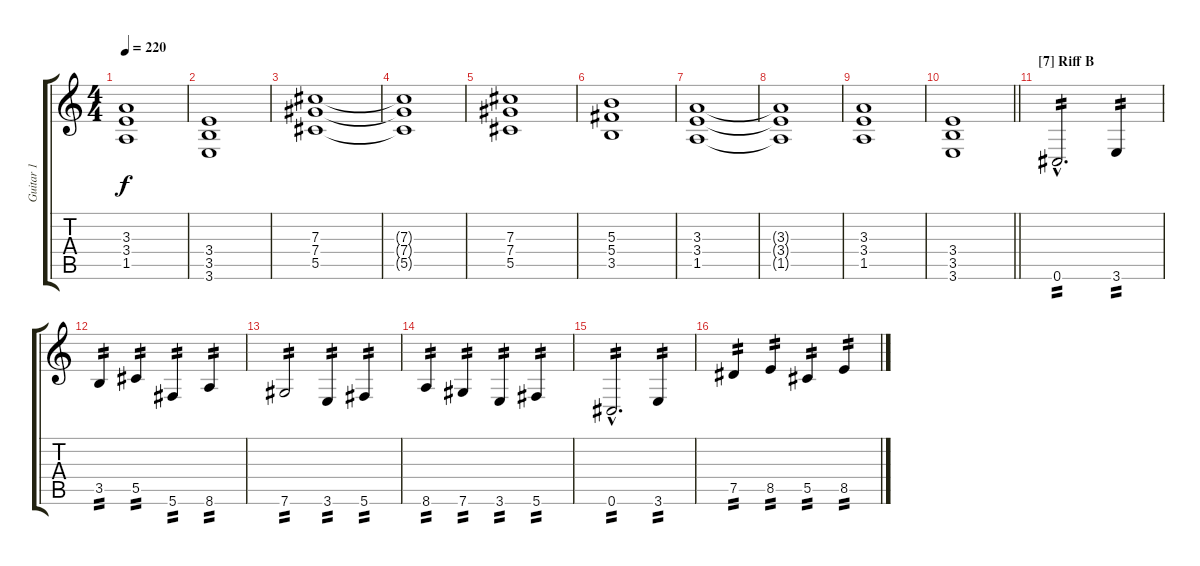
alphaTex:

\track ("Guitar 1" "Guitar 1") {instrument distortionguitar}
\staff {score tabs}
\tuning (Eb4 Bb3 Gb3 Db3 Ab2 Db2) {hide}
\ts (4 4)
\tempo 220
\clef g2
\ks c
(3.3 3.4 1.5).1{dy f} |
(3.4 3.5 3.6).1 |
(7.3 7.4 5.5).1 |
(7.3{t} 7.4{t} 5.5{t}).1 |
(7.3 7.4 5.5).1 |
(5.3 5.4 3.5).1 |
(3.3 3.4 1.5).1 |
(3.3{t} 3.4{t} 1.5{t}).1 |
(3.3 3.4 1.5).1 |
\barLineRight lightlight
(3.4 3.5 3.6).1 |
\section ("" "[7] Riff B")
0.6{hac}.2{d tp 2} 3.6.4{tp 2} |
3.5.4{tp 2} 5.5.4{tp 2} 5.6.4{tp 2} 8.6.4{tp 2} |
7.6.2{tp 2} 3.6.4{tp 2} 5.6.4{tp 2} |
8.6.4{tp 2} 7.6.4{tp 2} 3.6.4{tp 2} 5.6.4{tp 2} |
0.6{hac}.2{d tp 2} 3.6.4{tp 2} |
7.5.4{tp 2} 8.5.4{tp 2} 5.5.4{tp 2} 8.5.4{tp 2}
